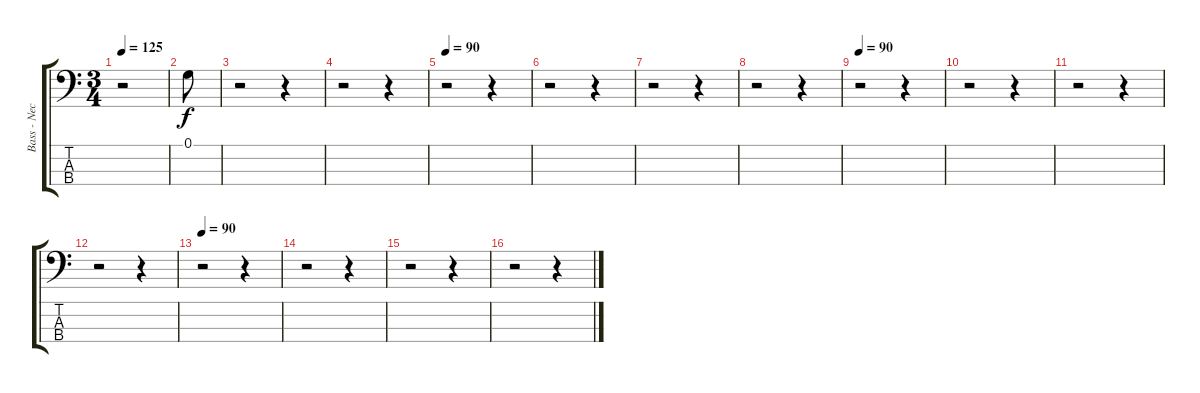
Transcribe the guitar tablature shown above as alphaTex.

\track ("Bass - Necrobutcher" "Bass - Nec") {instrument overdrivenguitar}
\staff {score tabs}
\tuning (G2 D2 A1 E1) {hide}
\ts (3 4)
\tempo 125
\tempo 90
\tempo 125
\clef f4
\ks c
r.2{dy f instrument overdrivenguitar} |
0.1.8 |
r.2 r.4 |
r.2 r.4 |
\tempo 90
r.2 r.4 |
r.2 r.4 |
r.2 r.4 |
r.2 r.4 |
\tempo 90
r.2 r.4 |
r.2 r.4 |
r.2 r.4 |
r.2 r.4 |
\tempo 90
r.2 r.4 |
r.2 r.4 |
r.2 r.4 |
r.2 r.4
